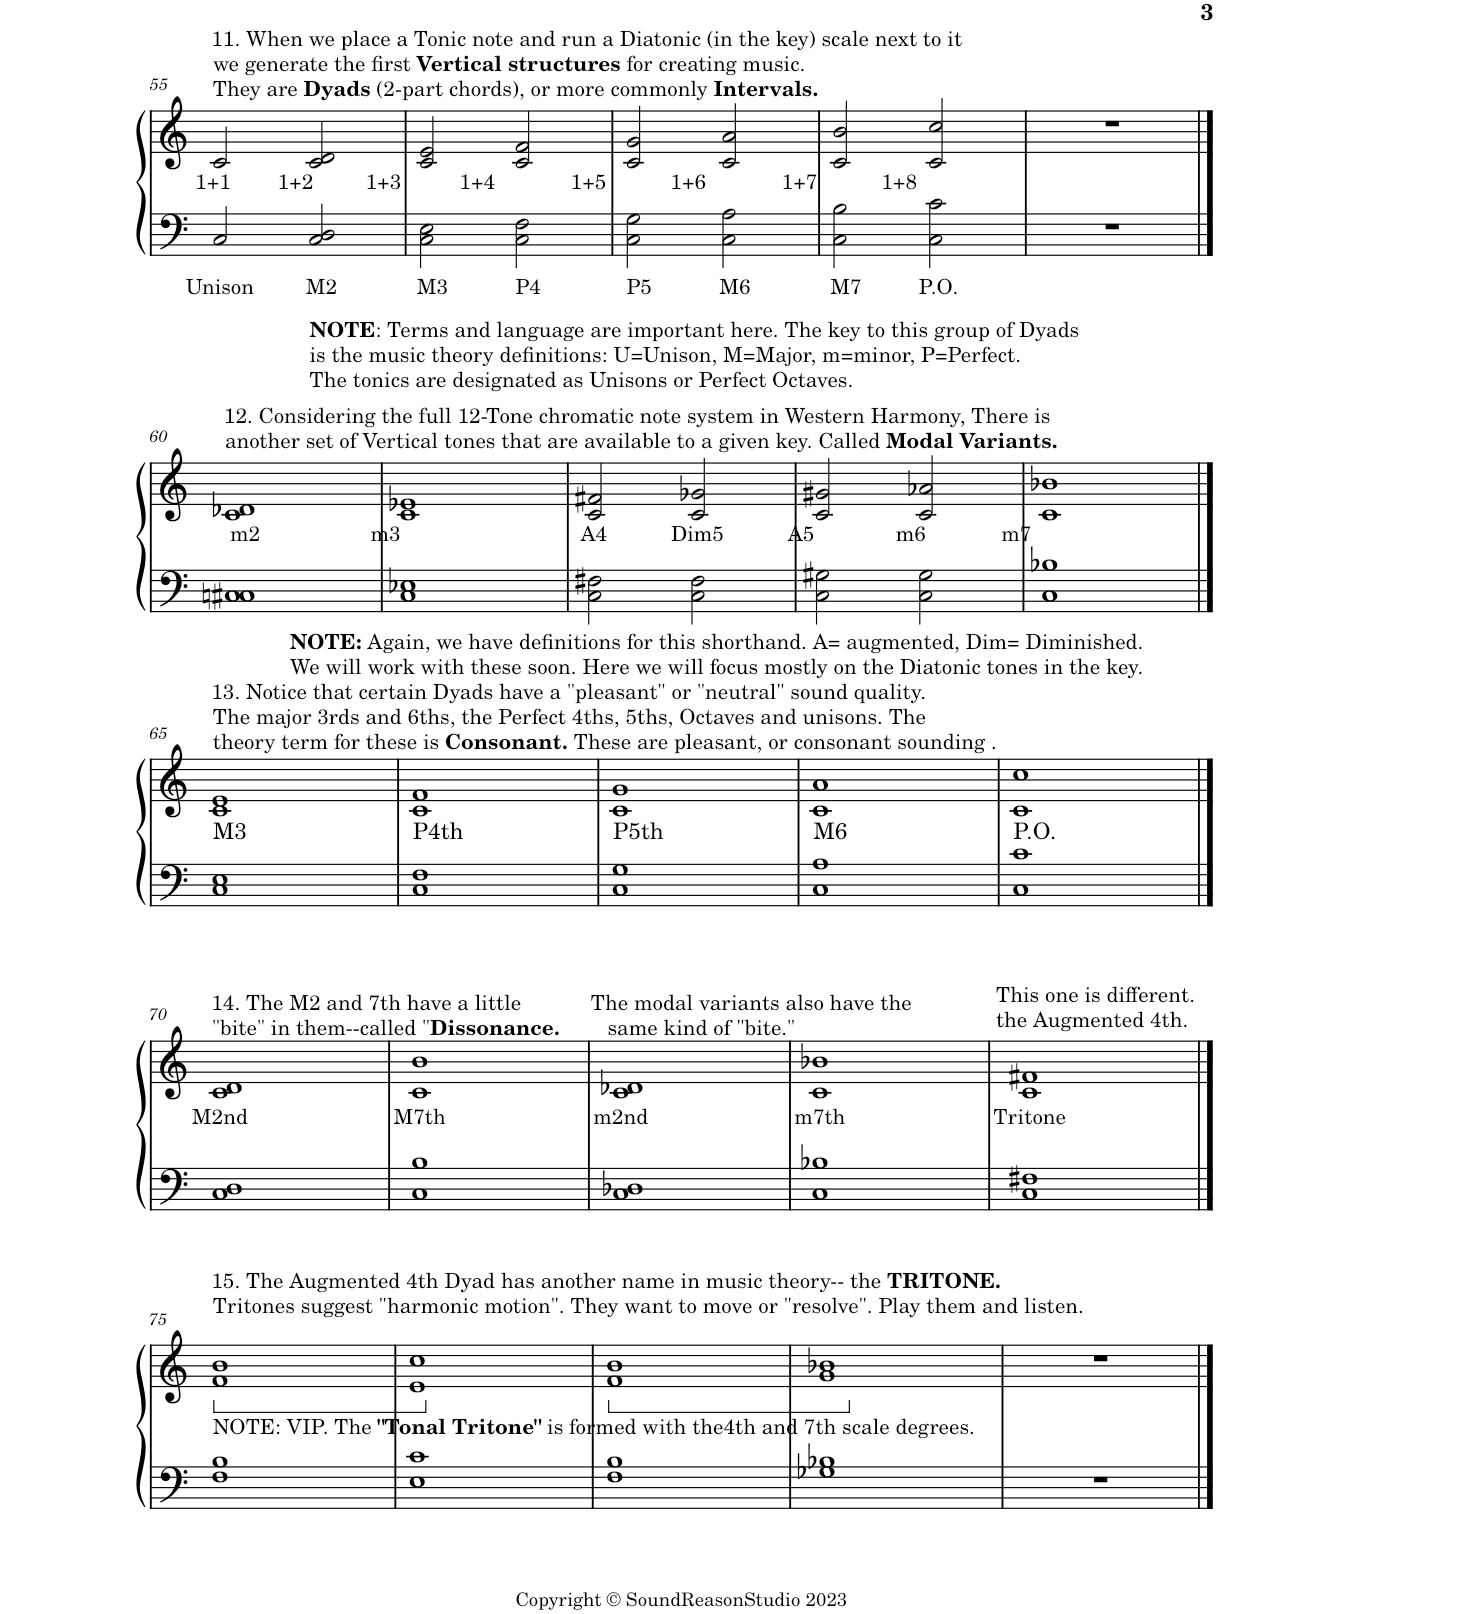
**kern	**text	**kern	**text	**harte
*part1	*part1	*part1	*part1	*part1
*staff2	*staff2	*staff1	*staff1	*
*I"Piano	*	*	*	*
*I'Pno.	*	*	*	*
!!LO:PB:g=z
*clefF4	*	*clefG2	*	*
*k[]	*	*k[]	*	*
*M4/4	*	*M4/4	*	*
=55	=55	=55	=55	=55
!	!	!LO:TX:a:t=11. When we place a Tonic note and run a Diatonic (in the key) scale next to it	!	!
!	!	!LO:TX:a:t=we generate the first	!	!
!	!	!LO:TX:a:B:t=Vertical structures	!	!
!	!	!LO:TX:a:t=for creating music.	!	!
!	!	!LO:TX:a:t=They are	!	!
!	!	!LO:TX:a:B:t=Dyads	!	!
!	!	!LO:TX:a:t=(2-part chords), or more commonly	!	!
!	!	!LO:TX:a:B:t=Intervals.	!	!
!LO:TX:a:t=1+1        1+2         1+3          1+4             1+5           1+6             1+7           1+8	!	!	!	!
!	!LO:LY:b	!	!	!
2C/	Unison	2c/	.	.
!LO:TX:b:B:t=NOTE	!	!	!	!
!LO:TX:b:t=&colon; Terms and language are important here. The key to this group of Dyads	!	!	!	!
!LO:TX:b:t=is the music theory definitions&colon; U=Unison, M=Major, m=minor, P=Perfect.	!	!	!	!
!LO:TX:b:t=The tonics are designated as Unisons or Perfect Octaves.	!	!	!	!
!	!LO:LY:b	!	!	!
2C/ 2D/	M2	2c/ 2d/	.	.
=56	=56	=56	=56	=56
!	!LO:LY:b	!	!	!
2C\ 2E\	M3	2c/ 2e/	.	.
!	!LO:LY:b	!	!	!
2C\ 2F\	P4	2c/ 2f/	.	.
=57	=57	=57	=57	=57
!	!LO:LY:b	!	!	!
2C\ 2G\	P5	2c/ 2g/	.	.
!	!LO:LY:b	!	!	!
2C\ 2A\	M6	2c/ 2a/	.	.
=58	=58	=58	=58	=58
!	!LO:LY:b	!	!	!
2C\ 2B\	M7	2c/ 2b/	.	.
!	!LO:LY:b	!	!	!
2C\ 2c\	P.O.	2c/ 2cc/	.	.
=59	=59	=59	=59	=59
1r	.	1r	.	.
!!LO:LB:g=z
==60	==60	==60	==60	==60
!	!	!LO:TX:a:t=12. Considering the full 12-Tone chromatic note system in Western Harmony, There is	!	!
!	!	!LO:TX:a:t=another set of Vertical tones that are available to a given key. Called	!	!
!	!	!LO:TX:a:B:t=Modal Variants.	!	!
!LO:TX:a:t=m2                   m3                               A4           Dim5           A5              m6             m7	!	!	!	!
!LO:TX:b:B:t=NOTE&colon;	!	!	!	!
!LO:TX:b:t=Again, we have definitions for this shorthand. A= augmented, Dim= Diminished.	!	!	!	!
!LO:TX:b:t=We will work with these soon. Here we will focus mostly on the Diatonic tones in the key.	!	!	!	!
1Cn 1C#X	.	1c 1d-X	.	.
=61	=61	=61	=61	=61
1C 1E-X	.	1c 1e-X	.	.
=62	=62	=62	=62	=62
2C\ 2F#X\	.	2c/ 2f#X/	.	.
2C\ 2F#\	.	2c/ 2g-X/	.	.
=63	=63	=63	=63	=63
2C\ 2G#X\	.	2c/ 2g#X/	.	.
2C\ 2G#\	.	2c/ 2a-X/	.	.
=64	=64	=64	=64	=64
1C 1B-X	.	1c 1b-X	.	.
!!LO:LB:g=z
==65	==65	==65	==65	==65
!	!	!LO:TX:a:t=13. Notice that certain Dyads have a "pleasant" or "neutral" sound quality.	!	!
!	!	!LO:TX:a:t=The major 3rds and 6ths, the Perfect 4ths, 5ths, Octaves and unisons. The	!	!
!	!	!LO:TX:a:t=theory term for these is	!	!
!	!	!LO:TX:a:B:t=Consonant.	!	!
!	!	!LO:TX:a:t=These are pleasant, or consonant sounding .	!	!LO:H:kt=M3
1C 1E	.	1c 1e	.	N
=66	=66	=66	=66	=66
!	!	!	!	!LO:H:kt=P4th
1C 1F	.	1c 1f	.	N
=67	=67	=67	=67	=67
!	!	!	!	!LO:H:kt=P5th
1C 1G	.	1c 1g	.	N
=68	=68	=68	=68	=68
!	!	!	!	!LO:H:kt=M6
1C 1A	.	1c 1a	.	N
=69	=69	=69	=69	=69
!	!	!	!	!LO:H:kt=P.O.
1C 1c	.	1c 1cc	.	N
!!LO:LB:g=z
==70	==70	==70	==70	==70
!	!	!LO:TX:a:t=14. The M2 and 7th have a little            The modal variants also have the	!	!
!	!	!LO:TX:a:t="bite" in them--called "	!	!
!	!	!LO:TX:a:B:t=Dissonance.	!	!
!	!	!LO:TX:a:t=same kind of "bite."	!	!
!	!	!	!LO:LY:b	!
1C 1D	.	1c 1d	M2nd	.
=71	=71	=71	=71	=71
!	!	!	!LO:LY:b	!
1C 1B	.	1c 1b	M7th	.
=72	=72	=72	=72	=72
!	!	!	!LO:LY:b	!
1C 1D-X	.	1c 1d-X	m2nd	.
=73	=73	=73	=73	=73
!	!	!	!LO:LY:b	!
1C 1B-X	.	1c 1b-X	m7th	.
=74	=74	=74	=74	=74
!	!	!LO:TX:a:t=This one is different.	!	!
!	!	!LO:TX:a:t=the Augmented 4th.	!	!
!	!	!	!LO:LY:b	!
1C 1F#X	.	1c 1f#X	Tritone	.
!!LO:LB:g=z
==75	==75	==75	==75	==75
*	*	*ped	*	*
!	!	!LO:TX:a:t=15. The Augmented 4th Dyad has another name in music theory-- the	!	!
!	!	!LO:TX:a:B:t=TRITONE.	!	!
!	!	!LO:TX:a:t=Tritones suggest "harmonic motion". They want to move or "resolve". Play them and listen.	!	!
!LO:TX:a:t=NOTE&colon; VIP. The	!	!	!	!
!LO:TX:a:B:t="Tonal Tritone"	!	!	!	!
!LO:TX:a:t=is formed with the4th and 7th scale degrees.	!	!	!	!
1F 1B	.	1f 1b	.	.
=76	=76	=76	=76	=76
1E 1c	.	1e 1cc	.	.
=77	=77	=77	=77	=77
*	*	*Xped	*	*
*	*	*ped	*	*
1F 1B	.	1f 1b	.	.
=78	=78	=78	=78	=78
1G-X 1B-X	.	1g 1b-X	.	.
=79	=79	=79	=79	=79
*	*	*Xped	*	*
1r	.	1r	.	.
==	==	==	==	==
*-	*-	*-	*-	*-
